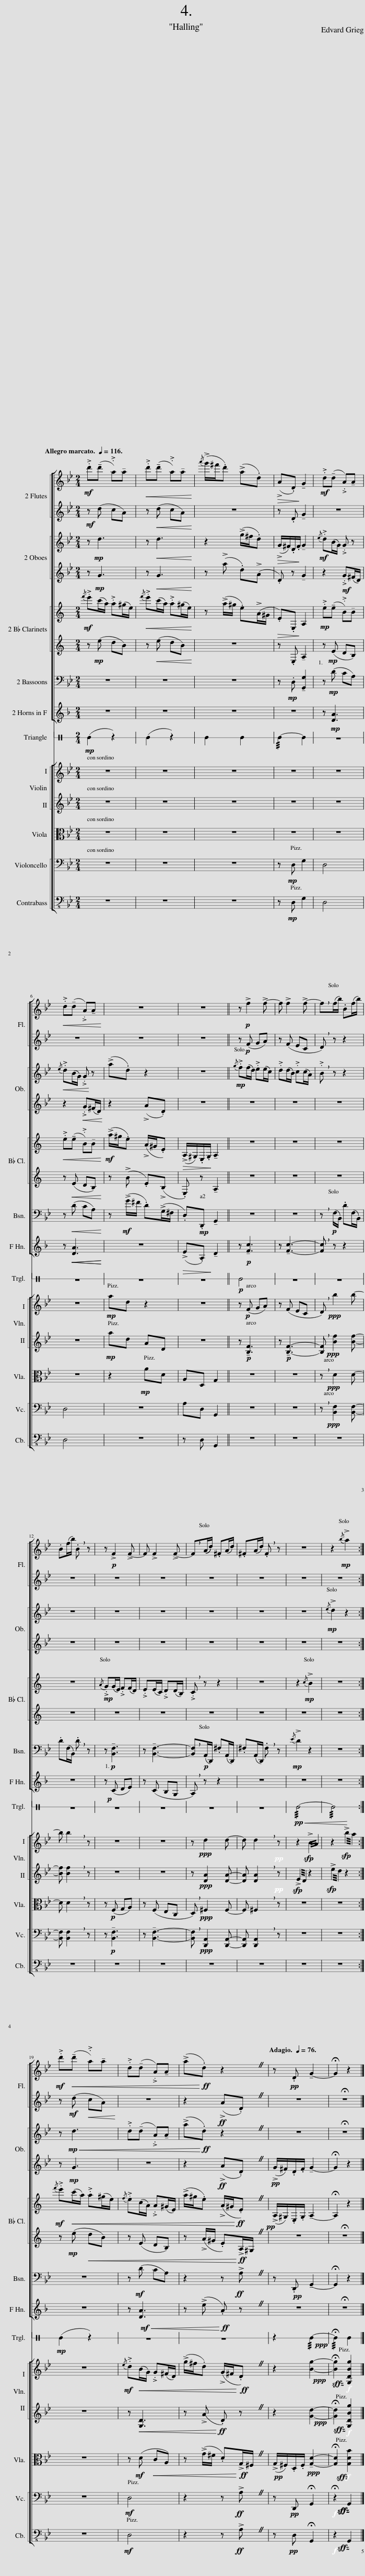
X:1
%%score [ { 1 | 2 } { 3 | 4 } { 5 | 6 } 7 8 ] 9 [ { 10 | 11 } 12 [ 13 14 ] ]
L:1/8
Q:1/4=116
M:2/4
I:linebreak $
K:Bb
V:1 treble
V:2 treble
V:3 treble
V:4 treble
V:5 treble transpose=-2
V:6 treble transpose="-2 "
V:7 bass
V:8 treble transpose=-7
V:9 perc stafflines=1
K:none
V:10 treble
V:11 treble
V:12 alto
V:13 bass
V:14 bass-8
V:1
!mf! .d'(!tenuto!d' .a)!tenuto!a |!<(! .d'(!tenuto!d' .a)!tenuto!a!<)! |{/a'} (!>!g'/^f'/.d') (!>!a.d) |!>(! (!>!A.D)!>)! !tenuto!G2 |!mf! .d(!tenuto!d .A)!tenuto!A |$ %5
!<(! .d(!tenuto!d .A)!tenuto!A!<)! | z4 | z4 || z!p! !>!f2 !>!f- | f !>!f2 !>!f- | %10
 !breath!f(f/b/) .B(f/b/) |$ .B(f/b/) !breath!.B z | z!p! !>!F2 !>!F- | F !>!F2 !>!F- | !breath!F((A/d/)) .^F(A/d/) | %15
 .^F(A/d/) !breath!.F z | z4 | z2!mp!{/b} !>!a2 :|$!mf! .d'!<(!(!tenuto!d' .a)!tenuto!a | .d(!tenuto!d .A)!tenuto!A | %20
 (!>!a!<)!!ff!.d) z2 |[Q:1/4=76] z!pp! .D !tenuto!G2- | !fermata!G2 z2 |] %23
V:2
!mf! z (d cA) | z!<(! (d cA)!<)! | z4 | z .D !tenuto!G2 | z4 |$ %5
 z4 | z4 | z4 || z!p! (F GA) | z (F EC | %10
 !breath!D) z z2 |$ z4 | z4 | z4 | z4 | %15
 z4 | z4 | z4 :|$ z!mf! (d!<(! cA)!<)! | z4 | %20
 z2!ff! (!>!A.D) | z4 | !fermata!z4 |] %23
V:3
 z!mp! d3 | z!<(! d3!<)! | z2 (!>!g/^f/.d) |!>(! (!>!G/^F/).D/.F/!>)! !tenuto!G2 |!mf!{/e} .d(B/G/) .G z |$ %5
!<(!{/e} .d(B/G/) .G!<)! z | (!>!a.d) z2 | z4 ||!mp!{/g} .f(f/d/) .e(e/c/) | .d(d/B/) .c(c/A/) | %10
 !breath!.B z z2 |$ z4 | z4 | z4 | z4 | %15
 z4 | z4 |!mp!{/e} !>!d2 z2 :|$ z!mp!!<(! d3 | .d(!tenuto!d .A)!tenuto!A | %20
 (!>!a!<)!!ff!.d) z2 | z4 | !fermata!z4 |] %23
V:4
 z!mp! G3 | z!<(! G3!<)! | z (!>!a .d)(!>!A | .D) z !tenuto!G2 | z2!mf! .G(^F/D/) |$ %5
 z2!<(! .G(^F/D/)!<)! | z2 (!>!A.D) | z4 || z4 | z4 | %10
 z4 |$ z4 | z4 | z4 | z4 | %15
 z4 | z4 | z4 :|$ z!mp! G3 | z4 | %20
 z2!ff! (!>!A.D) |!pp! (!>!G/^F/).D/.F/ !tenuto!G2- | !fermata!G2 z2 |] %23
V:5
[K:C]!mf!{/f'} .e'(c'/a/) .a(^g/e/) |!<(!{/f'} .e'(c'/a/) .a(^g/e/)!<)! | z (!>!a/^g/ .e)(!>!A/^G/ |!>(! .E).E,!>)! A,2 |!mp! .e(!tenuto!e .B)!tenuto!B |$ %5
!<(! .e(!tenuto!e .B)!tenuto!B!<)! |!mf! (!>!a/^g/.e) (!>!A/^G/.E) |!>(! (!>!A,/^G,/).E,/.G,/!>)! !tenuto!A,2 || z4 | z4 | %10
 z4 |$ z4 |!mp!{/A} .G(G/E/) .F(F/D/) | .E(E/C/) .D(D/B,/) | !breath!.C z z2 | %15
 z4 | z2!mp!{/c} !>!B2 | z4 :|$!mf!{/f'} .e'!<(!(c'/a/) .a(^g/e/) |{/f} .e(c/A/) .A(^G/E/) | %20
 (!>!a/^g/.e) (!>!A/^G/!<)!!ff!.E) |!pp! (!>!A,/^G,/).E,/.G,/ !tenuto!A,2- | !fermata!A,2 z2 |] %23
V:6
[K:C] z!mp! (e dB) | z!<(! (e dB)!<)! | z4 | z .E, !tenuto!A,2 | z!mp! (E DB,) |$ %5
 z!<(! (E DB,)!<)! | z (!>!B .E)(!>!B, | .E,) z !tenuto!A,2 || z4 | z4 | %10
 z4 |$ z4 | z4 | z4 | z4 | %15
 z4 | z4 | z4 :|$ z!mp! (e!<(! dB) | z (E DB,) | %20
 z (!>!A/^G/ .E)!<)!!ff!!>!A,/^G,/ | z4 | !fermata!z4 |] %23
V:7
 z4 | z4 | z4 | z!mp! .D, !tenuto![G,,G,]2 | z!mp! (D CA,) |$ %5
 z!<(! (D CA,)!<)! | z!mf! (!>!G/^F/ .D)(!>!G,/^F,/ | .D,)!mp!.D,, !tenuto!G,,2 || z4 | z4 | %10
 !breath!z!p! (F,/B,,/) .D(F,/B,,/) |$ .D(F,/B,,/) !breath!.D z | z!p! !tenuto![B,,F,]3 | z !tenuto![B,,F,]3- | !breath![B,,F,]!p!(A,,/D,,/) .^F,(A,,/D,,/) | %15
 .^F,(A,,/D,,/) !breath!.F, z |!mp!{/E} !>!D2 z2 | z4 :|$ z4 | z!mf! (D CA,) | %20
 z2 z!ff! !>!A, | z!pp! .D,, !tenuto!G,,2- | !fermata!G,,2 z2 |] %23
V:8
[K:F] z4 | z4 | z4 | z4 | z!mp! [DA]3 |$ %5
 z!<(!!<(! [DA]3!<)!!<)! | z4 |!>(! (!>!E.A,)!>)! !tenuto!D2 || z!p! !tenuto![Fc]3 | z !tenuto![Fc]3- | %10
 !breath![Fc] z z2 |$ z4 | z!p! (C DE) | z (C B,G, | !breath!A,) z z2 | %15
 z4 | z4 | z4 :|$ z4 | z!mf!!<(! [DA]3 | %20
 z (!>!e!<)!!ff! .A) z | z4 | !fermata!z4 |] %23
V:9
[K:C]!mp! (E2 z2) | (E2 z2) | E2 E2 | !///!E2- E2 | z4 |$ %5
 z4 | z4 | z4 ||!p! E4 | z4 | %10
 z4 |$ z4 | z4 | z4 | z4 | %15
 z4 |!pp!!<(! !///!E4- | !///!E4!<)! :|$!mp! (E2 z2) | z4 | %20
 z4 | z2!ppp! !///!E2- | !///!!fermata!E2 E2 |] %23
V:10
 z4 | z4 | z4 | z4 | z4 |$ %5
 z4 |!mp! ad z2 | z4 || z!p! (F GA) | z (F EC | %10
 !breath!D)!ppp! b2 b- |$ b !breath!b2 z | z4 | z4 | z!ppp! d2 d- | %15
 d !breath!d2!pp! z | z2 !///-!!>!B A | z2 !///-!!>!b a :|$ z4 |!mf!{/e} .d!<(!(B/G/) .G(^F/D/) | %20
 (!>!g/^f/.d) (!>!G/^F/!<)!!ff!.D) | z2!ppp! [Bg]2- | !fermata![Bg]2!f! [G,DBg]2 |] %23
V:11
 z4 | z4 | z4 | z4 | z4 |$ %5
 z4 |!mp! ad AD | z4 || z!p! !tenuto![B,F]3 | z!p! !tenuto![B,F]3- | %10
 !breath![B,F]!ppp! [Bf]2 [Bf]- |$ [Bf] !breath![Bf]2 z | z4 | z4 | z!ppp! [DA]2 [DA]- | %15
 [DA] !breath![DA]2!pp!!pp! z | !///-!!>!E D z2 | !///-!!>!e d z2 :|$ z4 | z!<(! [G,D]3 | %20
 z (!>!A!<)!!ff! .D) z | z2!ppp! [Gd]2- | !fermata![Gd]2!f! [G,DBg]2 |] %23
V:12
 z4 | z4 | z4 | z4 | z4 |$ %5
 z4 | z2!mp! AD | A,D, G,2 || z4 | z4 | %10
 !breath!z!ppp! D2 D- |$ D !breath!D2 z | z!p! (F, G,A,) | z (F, E,C, | !breath!D,)!ppp! ^F,2 F,- | %15
 F, !breath!^F,2 z | z4 | z4 :|$ z4 | z!mf! (D!<(! CA,) | %20
 z (!>!G/^F/ .D)!<)!!ff!!>!G,/^F,/ |!pp! (!>!G,/^F,/).D,/.F,/!ppp! !tenuto![G,D]2- | !fermata![G,D]2!f! [G,DB]2 |] %23
V:13
 z4 | z4 | z4 | z!mp! D, G,2 | D,4 |$ %5
 D,4 | z4 | A,D, G,,2 || z4 | z4 | %10
 !breath!z!ppp! [B,,F,]2 [B,,F,]- |$ [B,,F,] !breath![B,,F,]2 z | z!p! !tenuto![B,,F,]3 | z !tenuto![B,,F,]3- | !breath![B,,F,]!ppp! [D,,A,,]2 [D,,A,,]- | %15
 [D,,A,,] !breath![D,,A,,]2 z | z4 | z4 :|$ z4 |!mf! D,4 | %20
 z2 z!ff! !>!A, | z!pp! D,, !fermata!G,,2 |!f! !fermata!z2 G,,2 |] %23
V:14
 z4 | z4 | z4 | z!mp! D, G,2 | D,4 |$ %5
 D,4 | z4 | z D, G,,2 || z4 | z4 | %10
 z4 |$ z4 | z4 | z4 | z4 | %15
 z4 | z4 | z4 :|$ z4 |!mf! D,4 | %20
 z2 z!ff! !>!A, | z!pp! D, !fermata!G,,2 |!f! z2 G,,2 |] %23
